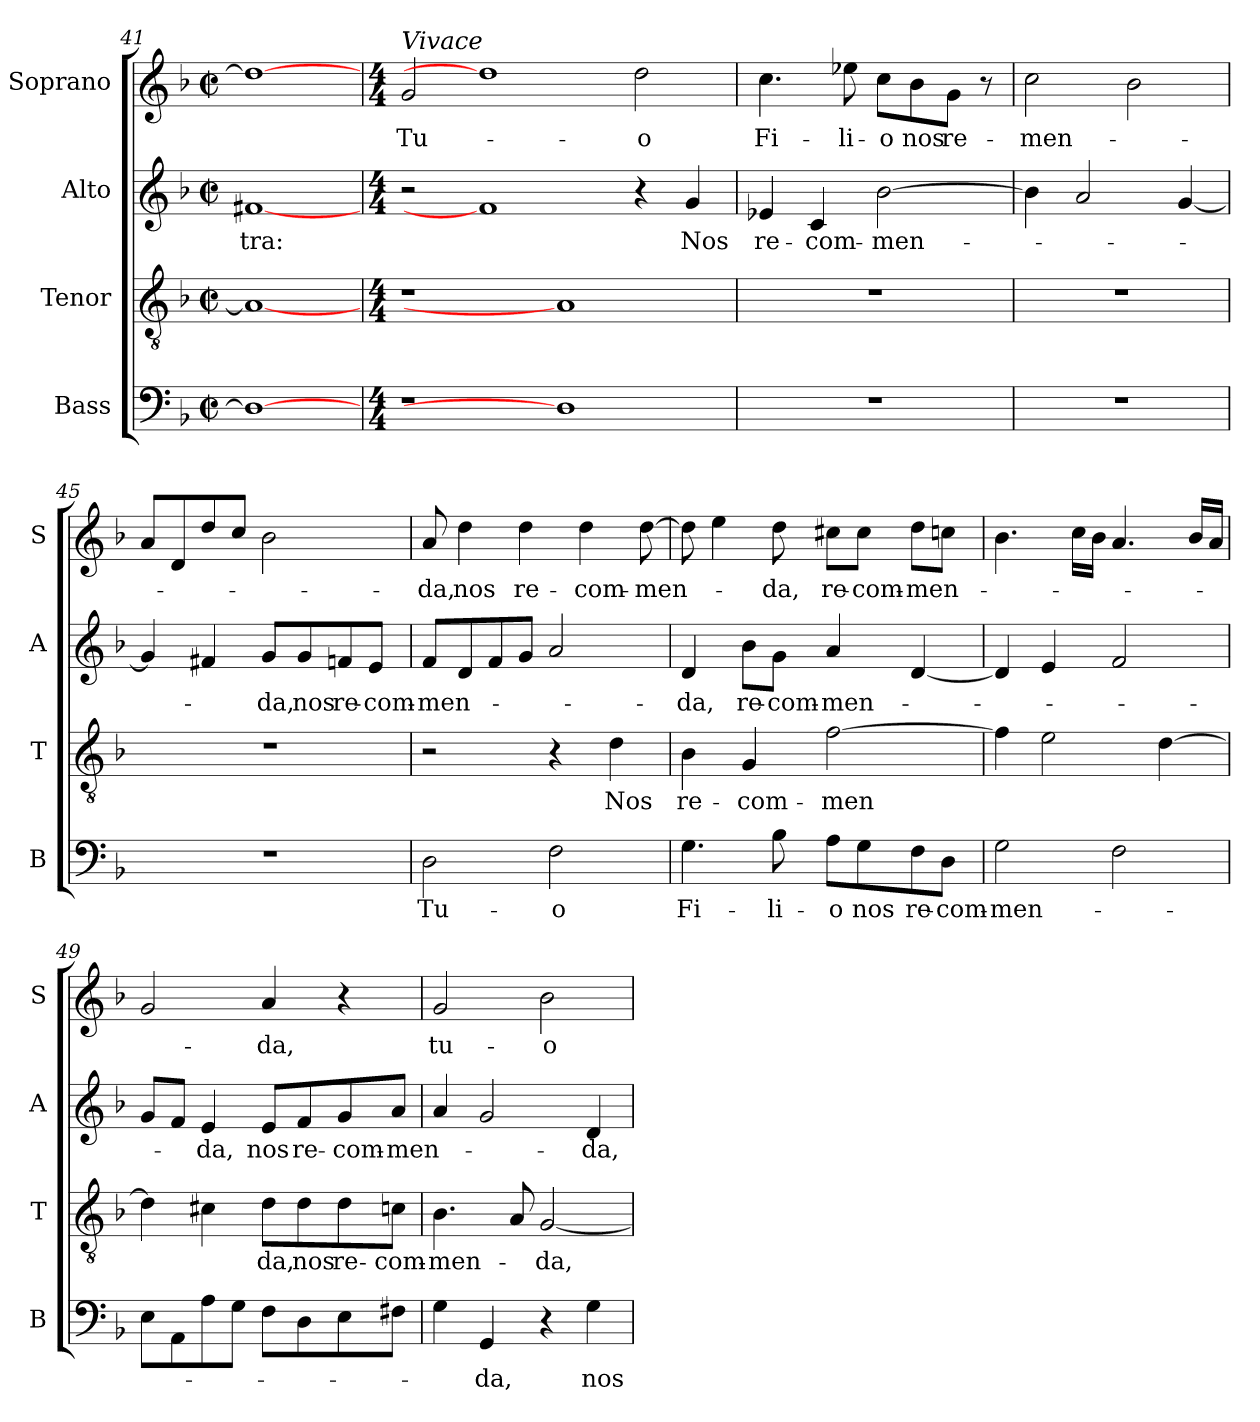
**kern	**text	**kern	**text	**kern	**text	**kern	**text
*part4	*part4	*part3	*part3	*part2	*part2	*part1	*part1
*staff4	*staff4	*staff3	*staff3	*staff2	*staff2	*staff1	*staff1
*I"Bass	*	*I"Tenor	*	*I"Alto	*	*I"Soprano	*
*I'B	*	*I'T	*	*I'A	*	*I'S	*
!!LO:LB:g=z
*clefF4	*	*clefGv2	*	*clefG2	*	*clefG2	*
*k[b-]	*	*k[b-]	*	*k[b-]	*	*k[b-]	*
*F:	*	*F:	*	*F:	*	*F:	*
*M2/2	*	*M2/2	*	*M2/2	*	*M2/2	*
*met(c|)	*	*met(c|)	*	*met(c|)	*	*met(c|)	*
=41	=41	=41	=41	=41	=41	=41	=41
!	!	!	!	!	!LO:LY:b	!	!
1D_	.	1A_	.	[1f#X	-tra:	1dd_	.
=42	=42	=42	=42	=42	=42	=42	=42
*M4/4	*	*M4/4	*	*M4/4	*	*M4/4	*
!	!	!	!	!	!	!LO:TX:a:i:t=Vivace	!
!	!	!	!	!	!	!	!LO:LY:b
1r	.	1r	.	2r	.	2g/	Tu-
.	.	.	.	1f#]	.	1dd]	.
1D]	.	1A]	.	.	.	.	.
!	!	!	!	!	!	!	!LO:LY:b
.	.	.	.	4r	.	2dd\	-o
!	!	!	!	!	!LO:LY:b	!	!
.	.	.	.	4g/	Nos	.	.
=43	=43	=43	=43	=43	=43	=43	=43
!	!	!	!	!	!LO:LY:b	!	!LO:LY:b
1r	.	1r	.	4e-X/	re-	4.cc\	Fi-
!	!	!	!	!	!LO:LY:b	!	!
.	.	.	.	4c/	-com-	.	.
!	!	!	!	!	!	!	!LO:LY:b
.	.	.	.	.	.	8ee-X\	-li-
!	!	!	!	!	!LO:LY:b	!	!LO:LY:b
.	.	.	.	[2b-\	-men-	8cc\L	-o
!	!	!	!	!	!	!	!LO:LY:b
.	.	.	.	.	.	8b-\	nos
!	!	!	!	!	!	!	!LO:LY:b
.	.	.	.	.	.	8g\J	re-
.	.	.	.	.	.	8r	.
=44	=44	=44	=44	=44	=44	=44	=44
!	!	!	!	!	!	!	!LO:LY:b
1r	.	1r	.	4b-\]	.	2cc\	-men-
.	.	.	.	2a/	.	.	.
.	.	.	.	.	.	2b-\	.
.	.	.	.	[4g/	.	.	.
=45	=45	=45	=45	=45	=45	=45	=45
1r	.	1r	.	4g/]	.	8a/L	.
.	.	.	.	.	.	8d/	.
.	.	.	.	4f#X/	.	8dd/	.
.	.	.	.	.	.	8cc/J	.
!	!	!	!	!	!LO:LY:b	!	!
.	.	.	.	8g/L	-da,	2b-\	.
!	!	!	!	!	!LO:LY:b	!	!
.	.	.	.	8g/	nos	.	.
!	!	!	!	!	!LO:LY:b	!	!
.	.	.	.	8fn/	re-	.	.
!	!	!	!	!	!LO:LY:b	!	!
.	.	.	.	8e/J	-com-	.	.
!!LO:LB:g=z
=46	=46	=46	=46	=46	=46	=46	=46
!	!LO:LY:b	!	!	!	!LO:LY:b	!	!LO:LY:b
2D\	Tu-	2r	.	8f/L	-men-	8a/	-da,
!	!	!	!	!	!	!	!LO:LY:b
.	.	.	.	8d/	.	4dd\	nos
.	.	.	.	8f/	.	.	.
!	!	!	!	!	!	!	!LO:LY:b
.	.	.	.	8g/J	.	4dd\	re-
!	!LO:LY:b	!	!	!	!	!	!
2F\	-o	4r	.	2a/	.	.	.
!	!	!	!	!	!	!	!LO:LY:b
.	.	.	.	.	.	4dd\	-com-
!	!	!	!LO:LY:b	!	!	!	!
.	.	4d\	Nos	.	.	.	.
!	!	!	!	!	!	!	!LO:LY:b
.	.	.	.	.	.	[8dd\	-men-
=47	=47	=47	=47	=47	=47	=47	=47
!	!LO:LY:b	!	!LO:LY:b	!	!LO:LY:b	!	!
4.G\	Fi-	4B-\	re-	4d/	-da,	8dd\]	.
.	.	.	.	.	.	4ee\	.
!	!	!	!LO:LY:b	!	!LO:LY:b	!	!
.	.	4G/	-com-	8b-\L	re-	.	.
!	!LO:LY:b	!	!	!	!LO:LY:b	!	!LO:LY:b
8B-\	-li-	.	.	8g\J	-com-	8dd\	-da,
!	!LO:LY:b	!	!LO:LY:b	!	!LO:LY:b	!	!LO:LY:b
8A\L	-o	[2f\	-men	4a/	-men-	8cc#X\L	re-
!	!LO:LY:b	!	!	!	!	!	!LO:LY:b
8G\	nos	.	.	.	.	8cc#\J	-com-
!	!LO:LY:b	!	!	!	!	!	!LO:LY:b
8F\	re-	.	.	[4d/	.	8dd\L	-men-
!	!LO:LY:b	!	!	!	!	!	!
8D\J	-com-	.	.	.	.	8ccn\J	.
=48	=48	=48	=48	=48	=48	=48	=48
!	!LO:LY:b	!	!	!	!	!	!
2G\	-men-	4f\]	.	4d/]	.	4.b-\	.
.	.	2e\	.	4e/	.	.	.
.	.	.	.	.	.	16cc\LL	.
.	.	.	.	.	.	16b-\JJ	.
2F\	.	.	.	2f/	.	4.a/	.
.	.	[4d\	.	.	.	.	.
.	.	.	.	.	.	16b-/LL	.
.	.	.	.	.	.	16a/JJ	.
=49	=49	=49	=49	=49	=49	=49	=49
8E\L	.	4d\]	.	8g/L	.	2g/	.
8AA\	.	.	.	8f/J	.	.	.
!	!	!	!	!	!LO:LY:b	!	!
8A\	.	4c#X\	.	4e/	-da,	.	.
8G\J	.	.	.	.	.	.	.
!	!	!	!LO:LY:b	!	!LO:LY:b	!	!LO:LY:b
8F\L	.	8d\L	da,	8e/L	nos	4a/	-da,
!	!	!	!LO:LY:b	!	!LO:LY:b	!	!
8D\	.	8d\	nos	8f/	re-	.	.
!	!	!	!LO:LY:b	!	!LO:LY:b	!	!
8E\	.	8d\	re-	8g/	-com-	4r	.
!	!	!	!LO:LY:b	!	!LO:LY:b	!	!
8F#X\J	.	8cn\J	-com-	8a/J	-men-	.	.
=50	=50	=50	=50	=50	=50	=50	=50
!	!	!	!LO:LY:b	!	!	!	!LO:LY:b
4G\	.	4.B-\	-men-	4a/	.	2g/	tu-
!	!LO:LY:b	!	!	!	!	!	!
4GG/	-da,	.	.	2g/	.	.	.
.	.	8A/	.	.	.	.	.
!	!	!	!LO:LY:b	!	!	!	!LO:LY:b
4r	.	[2G/	-da,	.	.	2b-\	-o
!	!LO:LY:b	!	!	!	!LO:LY:b	!	!
4G\	nos	.	.	4d/	-da,	.	.
=	=	=	=	=	=	=	=
*-	*-	*-	*-	*-	*-	*-	*-
